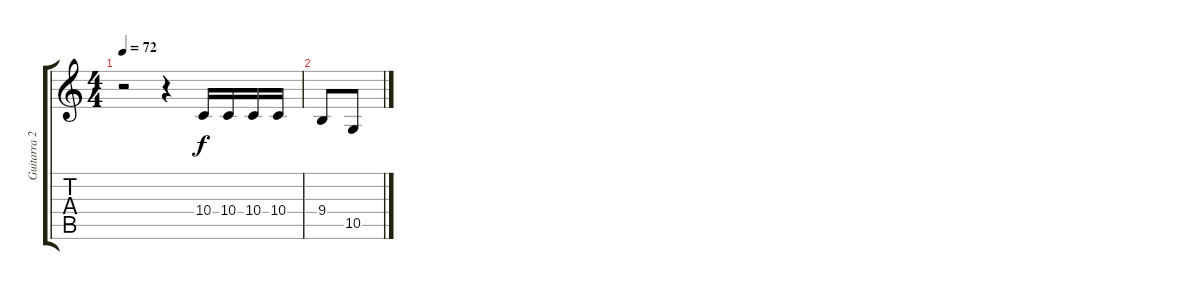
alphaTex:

\track ("Guitarra 2" "Guitarra 2") {instrument marimba}
\staff {score tabs}
\tuning (E4 B3 G3 D3 A2 E2) {hide}
\ts (4 4)
\tempo 72
\clef g2
\ks c
r.2{dy f} r.4 10.4.16 10.4.16 10.4.16 10.4.16 |
9.4.8 10.5.8
